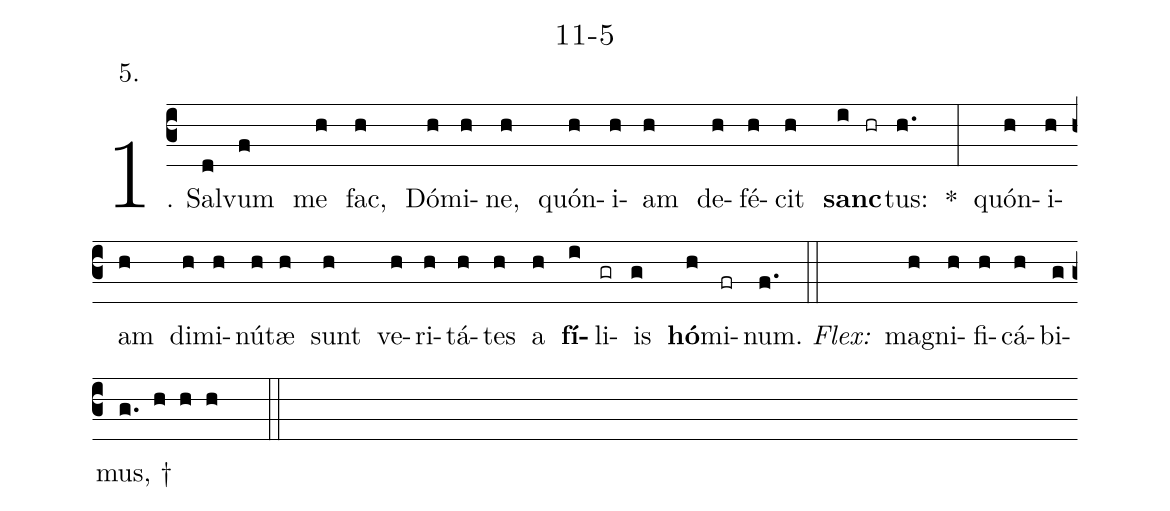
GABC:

name: 11-5;
annotation: 5.;
%%
(c3)1. Sal(d)vum(f) me(h) fac,(h) Dó(h)mi(h)ne,(h) quón(h)i(h)am(h) de(h)fé(h)cit(h) <b>sanc</b>(i hr)tus:(h.) *(:) quón(h)i(h)am(h) di(h)mi(h)nú(h)tæ(h) sunt(h) ve(h)ri(h)tá(h)tes(h) a(h) <b>fí</b>(i)li(gr)is(g) <b>hó</b>(h)mi(fr)num.(f.) (::)
<i>Flex:</i>()  ma(h)gni(h)fi(h)cá(h)bi(g)mus, †(g. h h h  ::)
